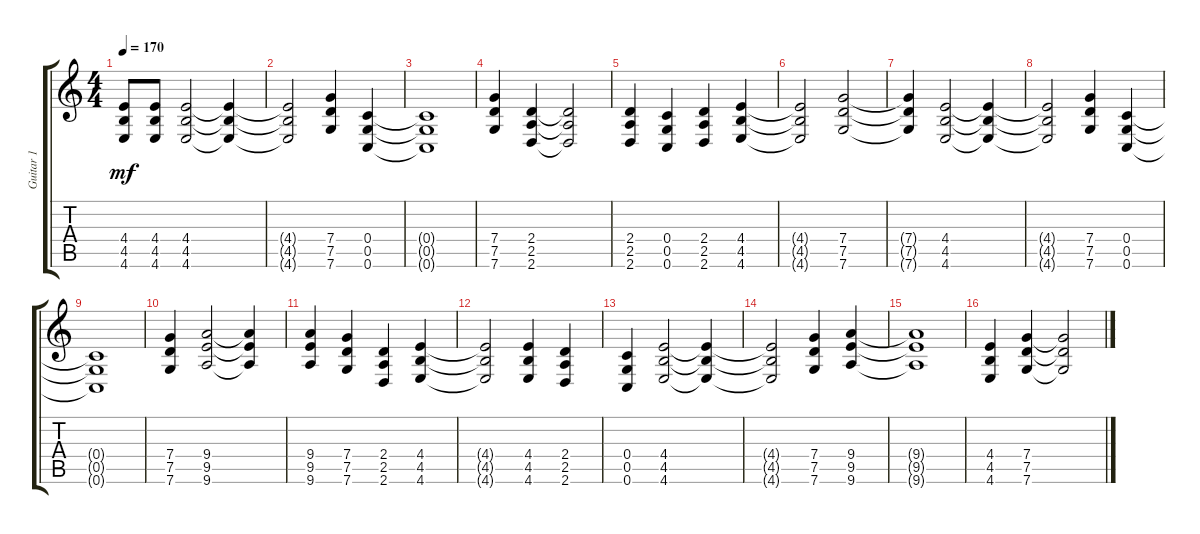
\track ("Guitar 1" "Guitar 1") {instrument overdrivenguitar}
\staff {score tabs}
\tuning (D4 A3 F3 C3 G2 C2) {hide}
\ts (4 4)
\tempo 170
\clef g2
\ks c
(4.4 4.5 4.6).8{dy mf} (4.4 4.5 4.6).8 (4.4 4.5 4.6).2 (4.4{t} 4.5{t} 4.6{t}).4 |
(4.4{t} 4.5{t} 4.6{t}).2 (7.4 7.5 7.6).4 (0.4 0.5 0.6).4 |
(0.4{t} 0.5{t} 0.6{t}).1 |
(7.4 7.5 7.6).4 (2.4 2.5 2.6).4 (2.4{t} 2.5{t} 2.6{t}).2 |
(2.4 2.5 2.6).4 (0.4 0.5 0.6).4 (2.4 2.5 2.6).4 (4.4 4.5 4.6).4 |
(4.4{t} 4.5{t} 4.6{t}).2 (7.4 7.5 7.6).2 |
(7.4{t} 7.5{t} 7.6{t}).4 (4.4 4.5 4.6).2 (4.4{t} 4.5{t} 4.6{t}).4 |
(4.4{t} 4.5{t} 4.6{t}).2 (7.4 7.5 7.6).4 (0.4 0.5 0.6).4 |
(0.4{t} 0.5{t} 0.6{t}).1 |
(7.4 7.5 7.6).4 (9.4 9.5 9.6).2 (9.4{t} 9.5{t} 9.6{t}).4 |
(9.4 9.5 9.6).4 (7.4 7.5 7.6).4 (2.4 2.5 2.6).4 (4.4 4.5 4.6).4 |
(4.4{t} 4.5{t} 4.6{t}).2 (4.4 4.5 4.6).4 (2.4 2.5 2.6).4 |
(0.4 0.5 0.6).4 (4.4 4.5 4.6).2 (4.4{t} 4.5{t} 4.6{t}).4 |
(4.4{t} 4.5{t} 4.6{t}).2 (7.4 7.5 7.6).4 (9.4 9.5 9.6).4 |
(9.4{t} 9.5{t} 9.6{t}).1 |
(4.4 4.5 4.6).4 (7.4 7.5 7.6).4 (7.4{t} 7.5{t} 7.6{t}).2
